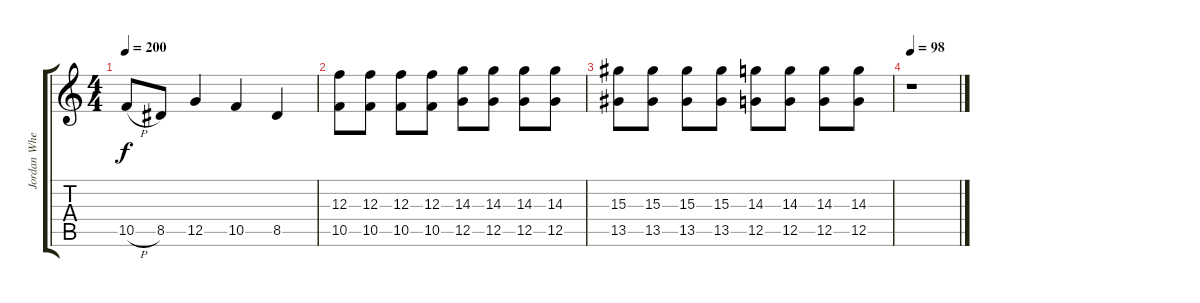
\track ("Jordan Whelan" "Jordan Whe") {instrument distortionguitar}
\staff {score tabs}
\tuning (D4 A4 F3 C3 G2 C2) {hide}
\ts (4 4)
\tempo 200
\clef g2
\ks c
10.5{h}.8{dy f} 8.5.8 12.5.4 10.5.4 8.5.4 |
(12.3 10.5).8 (12.3 10.5).8 (12.3 10.5).8 (12.3 10.5).8 (14.3 12.5).8 (14.3 12.5).8 (14.3 12.5).8 (14.3 12.5).8 |
(15.3 13.5).8 (15.3 13.5).8 (15.3 13.5).8 (15.3 13.5).8 (14.3 12.5).8 (14.3 12.5).8 (14.3 12.5).8 (14.3 12.5).8 |
\tempo 98
r.1
